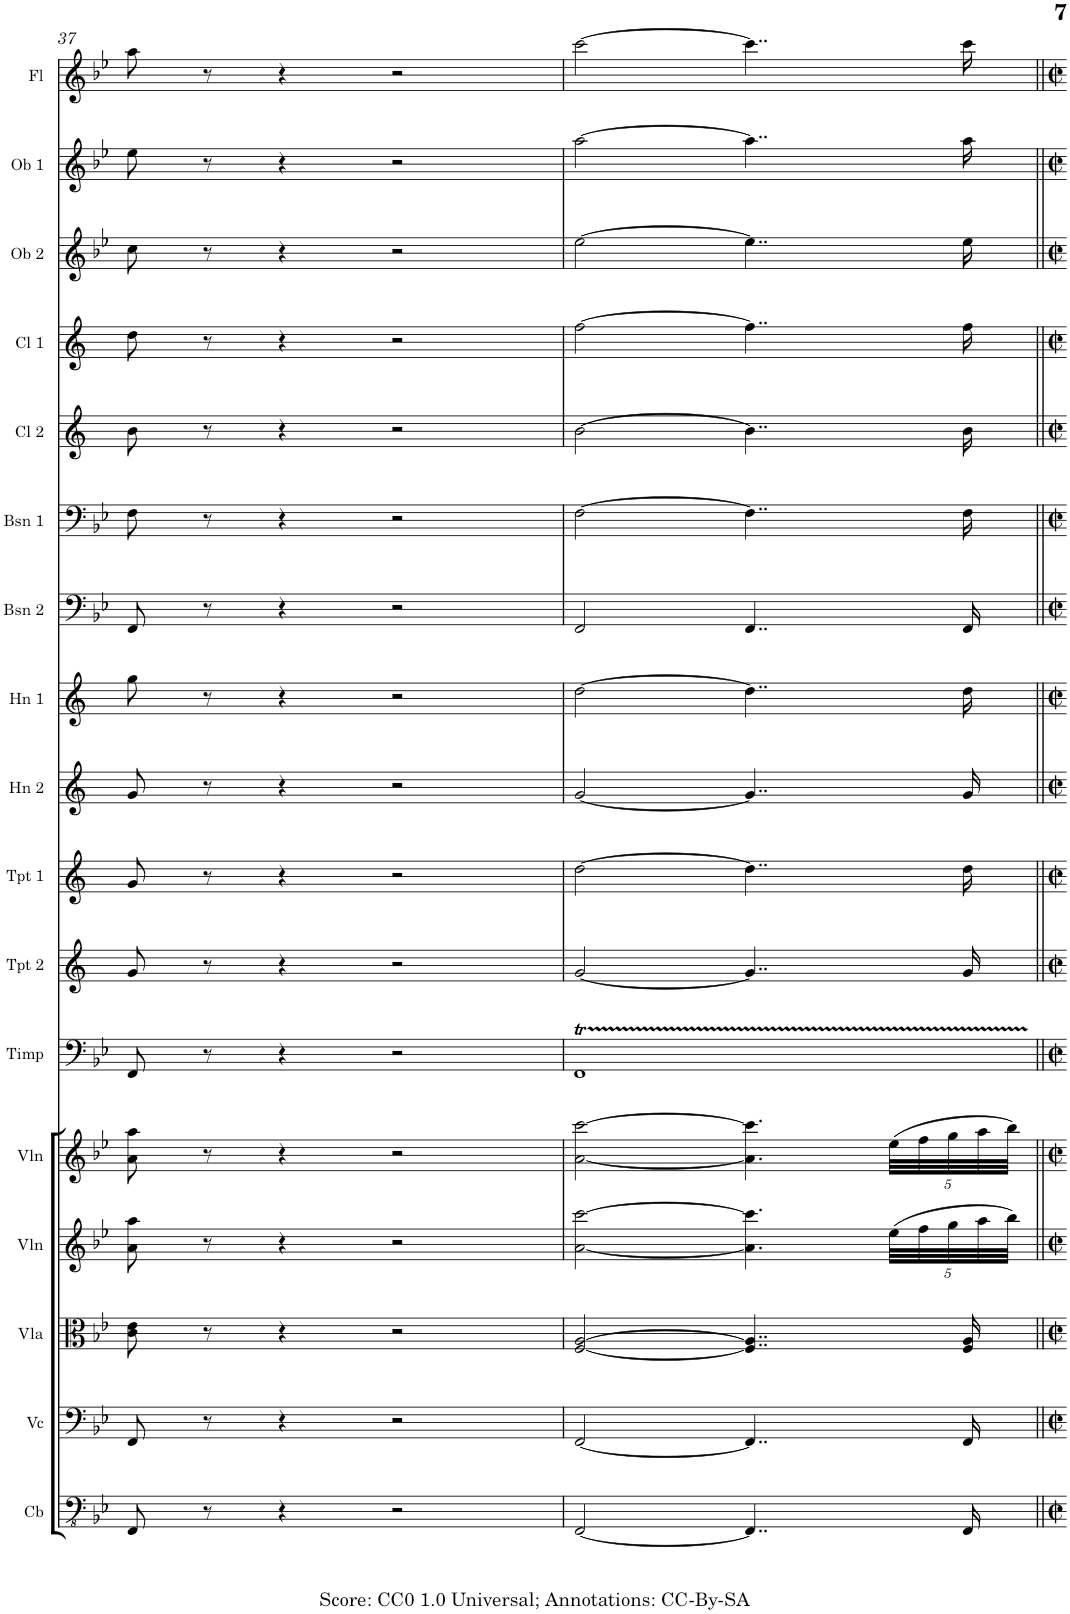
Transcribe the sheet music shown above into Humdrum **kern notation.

**kern	**kern	**kern	**kern	**kern	**kern	**kern	**kern	**kern	**kern	**kern	**kern	**kern	**kern	**kern	**kern	**kern
*part17	*part16	*part15	*part14	*part13	*part12	*part11	*part10	*part9	*part8	*part7	*part6	*part5	*part4	*part3	*part2	*part1
*staff17	*staff16	*staff15	*staff14	*staff13	*staff12	*staff11	*staff10	*staff9	*staff8	*staff7	*staff6	*staff5	*staff4	*staff3	*staff2	*staff1
*I"Contrabass	*I"Violoncello	*I"Viola	*I"Violin	*I"Violin	*I"Timpani	*I"Bb Trumpet 2	*I"Bb Trumpet 1	*I"Bb (alto) Horn 2	*I"Bb (alto) Horn 1	*I"Bassoon 2	*I"Bassoon 1	*I"Bb Clarinet 2	*I"Bb Clarinet 1	*I"Oboe 2	*I"Oboe 1	*I"Flute
*I'Cb	*I'Vc	*I'Vla	*I'Vln	*I'Vln	*I'Timp	*I'Tpt 2	*I'Tpt 1	*I'Hn 2	*I'Hn 1	*I'Bsn 2	*I'Bsn 1	*I'Cl 2	*I'Cl 1	*I'Ob 2	*I'Ob 1	*I'Fl
!!LO:PB:g=z
*clefFv4	*clefF4	*clefC3	*clefG2	*clefG2	*clefF4	*clefG2	*clefG2	*clefG2	*clefG2	*clefF4	*clefF4	*clefG2	*clefG2	*clefG2	*clefG2	*clefG2
*	*	*	*	*	*	*Trd1c2	*Trd1c2	*Trd1c2	*Trd1c2	*	*	*Trd1c2	*Trd1c2	*	*	*
*k[b-e-]	*k[b-e-]	*k[b-e-]	*k[b-e-]	*k[b-e-]	*k[b-e-]	*k[]	*k[]	*k[]	*k[]	*k[b-e-]	*k[b-e-]	*k[]	*k[]	*k[b-e-]	*k[b-e-]	*k[b-e-]
*M2/2	*M2/2	*M2/2	*M2/2	*M2/2	*M2/2	*M2/2	*M2/2	*M2/2	*M2/2	*M2/2	*M2/2	*M2/2	*M2/2	*M2/2	*M2/2	*M2/2
*met(c|)	*met(c|)	*met(c|)	*met(c|)	*met(c|)	*met(c|)	*met(c|)	*met(c|)	*met(c|)	*met(c|)	*met(c|)	*met(c|)	*met(c|)	*met(c|)	*met(c|)	*met(c|)	*met(c|)
=37	=37	=37	=37	=37	=37	=37	=37	=37	=37	=37	=37	=37	=37	=37	=37	=37
8FFF/	8FF/	8c\ 8e-\	8a\ 8aa\	8a\ 8aa\	8FF/	8g/	8g/	8g/	8gg\	8FF/	8F\	8b\	8dd\	8cc\	8ee-\	8aa\
8r	8r	8r	8r	8r	8r	8r	8r	8r	8r	8r	8r	8r	8r	8r	8r	8r
4r	4r	4r	4r	4r	4r	4r	4r	4r	4r	4r	4r	4r	4r	4r	4r	4r
2r	2r	2r	2r	2r	2r	2r	2r	2r	2r	2r	2r	2r	2r	2r	2r	2r
=38	=38	=38	=38	=38	=38	=38	=38	=38	=38	=38	=38	=38	=38	=38	=38	=38
[2FFF/	[2FF/	[2F/ [2A/	[2a\ [2ccc\	[2a\ [2ccc\	1FFT	[2g/	[2dd\	[2g/	[2dd\	2FF/	[2F\	[2b\	[2ff\	[2ee-\	[2aa\	[2ccc\
4..FFF/]	4..FF/]	4..F/] 4..A/]	4.a\] 4.ccc\]	4.a\] 4.ccc\]	.	4..g/]	4..dd\]	4..g/]	4..dd\]	4..FF/	4..F\]	4..b\]	4..ff\]	4..ee-\]	4..aa\]	4..ccc\]
*	*	*	*Xbrackettup	*Xbrackettup	*	*	*	*	*	*	*	*	*	*	*	*
.	.	.	(40ee-\LLL	(40ee-\LLL	.	.	.	.	.	.	.	.	.	.	.	.
.	.	.	40ff\	40ff\	.	.	.	.	.	.	.	.	.	.	.	.
.	.	.	40gg\	40gg\	.	.	.	.	.	.	.	.	.	.	.	.
16FFF/	16FF/	16F/ 16A/	.	.	.	16g/	16dd\	16g/	16dd\	16FF/	16F\	16b\	16ff\	16ee-\	16aa\	16ccc\
.	.	.	40aa\	40aa\	.	.	.	.	.	.	.	.	.	.	.	.
.	.	.	40bb-\JJJ)	40bb-\JJJ)	.	.	.	.	.	.	.	.	.	.	.	.
=||	=||	=||	=||	=||	=||	=||	=||	=||	=||	=||	=||	=||	=||	=||	=||	=||
*-	*-	*-	*-	*-	*-	*-	*-	*-	*-	*-	*-	*-	*-	*-	*-	*-
